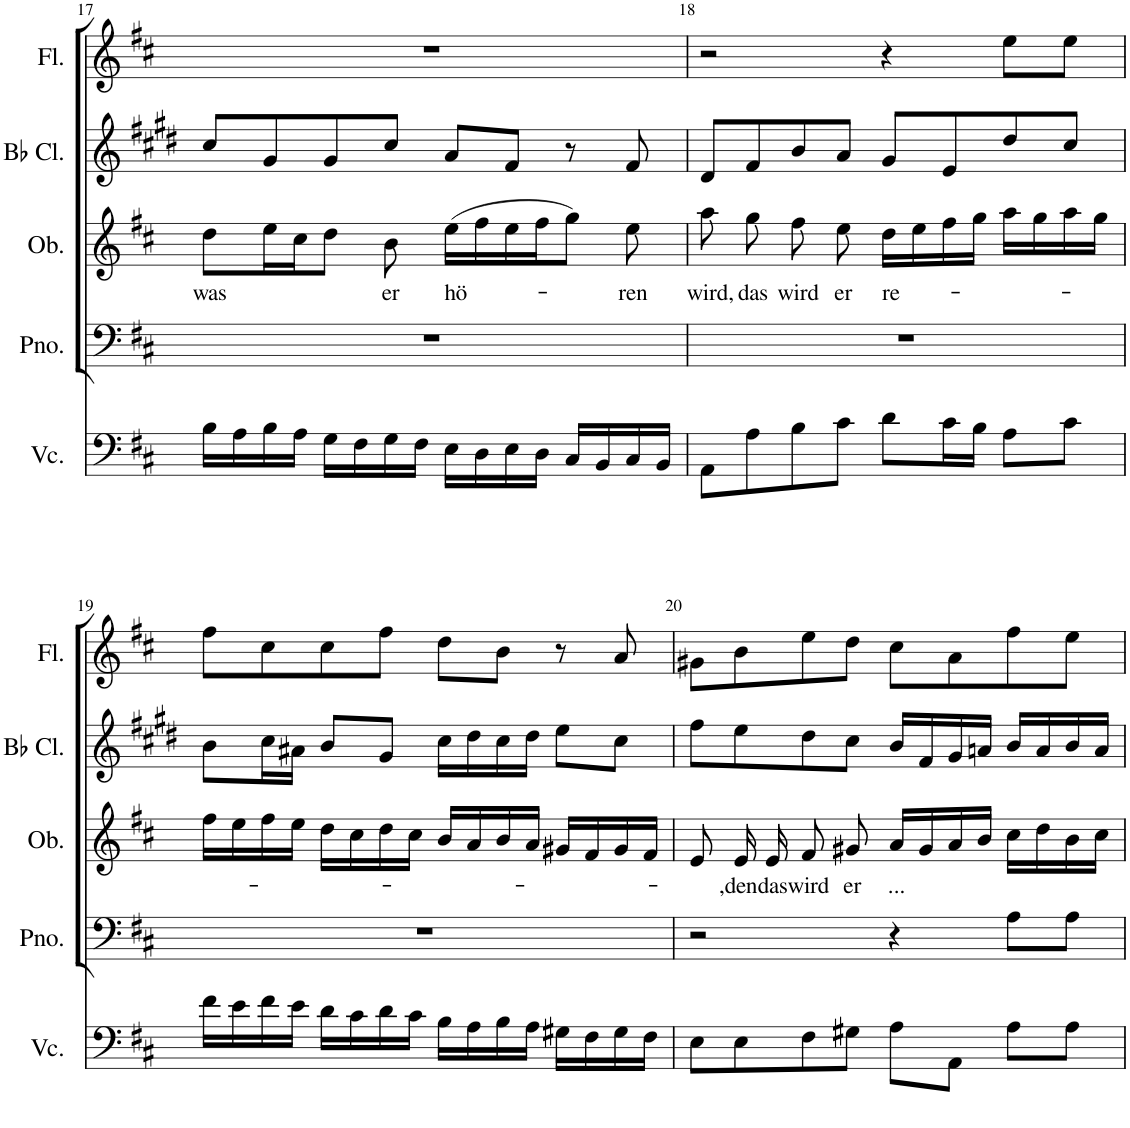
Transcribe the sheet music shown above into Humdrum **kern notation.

**kern	**kern	**kern	**text	**kern	**kern
*part5	*part4	*part3	*part3	*part2	*part1
*staff5	*staff4	*staff3	*staff3	*staff2	*staff1
*I"Violoncello	*I"Piano	*I"Oboe	*	*I"Bb Clarinet	*I"Flute
*I'Vc.	*I'Pno.	*I'Ob.	*	*I'Bb Cl.	*I'Fl.
!!LO:PB:g=z
*clefF4	*clefF4	*clefG2	*	*clefG2	*clefG2
*	*	*	*	*Trd1c2	*
*k[f#c#]	*k[f#c#]	*k[f#c#]	*	*k[f#c#g#d#]	*k[f#c#]
*M4/4	*M4/4	*M4/4	*	*M4/4	*M4/4
=17	=17	=17	=17	=17	=17
!	!	!	!LO:LY:b	!	!
16B\LL	1r	8dd\L	was	8cc#/L	1r
16A\	.	.	.	.	.
16B\	.	16ee\L	.	8g#/	.
16A\JJ	.	16cc#\J	.	.	.
16G\LL	.	8dd\J	.	8g#/	.
16F#\	.	.	.	.	.
!	!	!	!LO:LY:b	!	!
16G\	.	8b\	er	8cc#/J	.
16F#\JJ	.	.	.	.	.
!	!	!	!LO:LY:b	!	!
16E\LL	.	(16ee\LL	hö-	8a/L	.
16D\	.	16ff#\	.	.	.
16E\	.	16ee\	.	8f#/J	.
16D\JJ	.	16ff#\J	.	.	.
16C#/LL	.	8gg\J)	.	8r	.
16BB/	.	.	.	.	.
!	!	!	!LO:LY:b	!	!
16C#/	.	8ee\	-ren	8f#/	.
16BB/JJ	.	.	.	.	.
=18	=18	=18	=18	=18	=18
!	!	!	!LO:LY:b	!	!
8AA\L	1r	8aa\	wird,	8d#/L	2r
!	!	!	!LO:LY:b	!	!
8A\	.	8gg\	das	8f#/	.
!	!	!	!LO:LY:b	!	!
8B\	.	8ff#\	wird	8b/	.
!	!	!	!LO:LY:b	!	!
8c#\J	.	8ee\	er	8a/J	.
!	!	!	!LO:LY:b	!	!
8d\L	.	16dd\LL	re-	8g#/L	4r
.	.	16ee\	.	.	.
16c#\L	.	16ff#\	.	8e/	.
16B\JJ	.	16gg\JJ	.	.	.
8A\L	.	16aa\LL	.	8dd#/	8ee\L
.	.	16gg\	.	.	.
8c#\J	.	16aa\	.	8cc#/J	8ee\J
.	.	16gg\JJ	.	.	.
!!LO:LB:g=z
=19	=19	=19	=19	=19	=19
16f#\LL	1r	16ff#\LL	.	8b\L	8ff#\L
16e\	.	16ee\	.	.	.
16f#\	.	16ff#\	.	16cc#\L	8cc#\
16e\JJ	.	16ee\JJ	.	16a#X\JJ	.
16d\LL	.	16dd\LL	.	8b/L	8cc#\
16c#\	.	16cc#\	.	.	.
16d\	.	16dd\	.	8g#/J	8ff#\J
16c#\JJ	.	16cc#\JJ	.	.	.
16B\LL	.	16b/LL	.	16cc#\LL	8dd\L
16A\	.	16a/	.	16dd#\	.
16B\	.	16b/	.	16cc#\	8b\J
16A\JJ	.	16a/JJ	.	16dd#\JJ	.
16G#X\LL	.	16g#X/LL	.	8ee\L	8r
16F#\	.	16f#/	.	.	.
16G#\	.	16g#/	.	8cc#\J	8a/
16F#\JJ	.	16f#/JJ	.	.	.
=20	=20	=20	=20	=20	=20
8E\L	2r	8e/	.	8ff#\L	8g#X\L
!	!	!	!LO:LY:b	!	!
8E\	.	16e/	-,den	8ee\	8b\
!	!	!	!LO:LY:b	!	!
.	.	16e/	das	.	.
!	!	!	!LO:LY:b	!	!
8F#\	.	8f#/	wird	8dd#\	8ee\
!	!	!	!LO:LY:b	!	!
8G#X\J	.	8g#X/	er	8cc#\J	8dd\J
!	!	!	!LO:LY:b	!	!
8A\L	4r	16a/LL	...	16b/LL	8cc#\L
.	.	16g#/	.	16f#/	.
8AA\J	.	16a/	.	16g#/	8a\
.	.	16b/JJ	.	16an/JJ	.
8A\L	8A\L	16cc#\LL	.	16b/LL	8ff#\
.	.	16dd\	.	16a/	.
8A\J	8A\J	16b\	.	16b/	8ee\J
.	.	16cc#\JJ	.	16a/JJ	.
=	=	=	=	=	=
*-	*-	*-	*-	*-	*-
